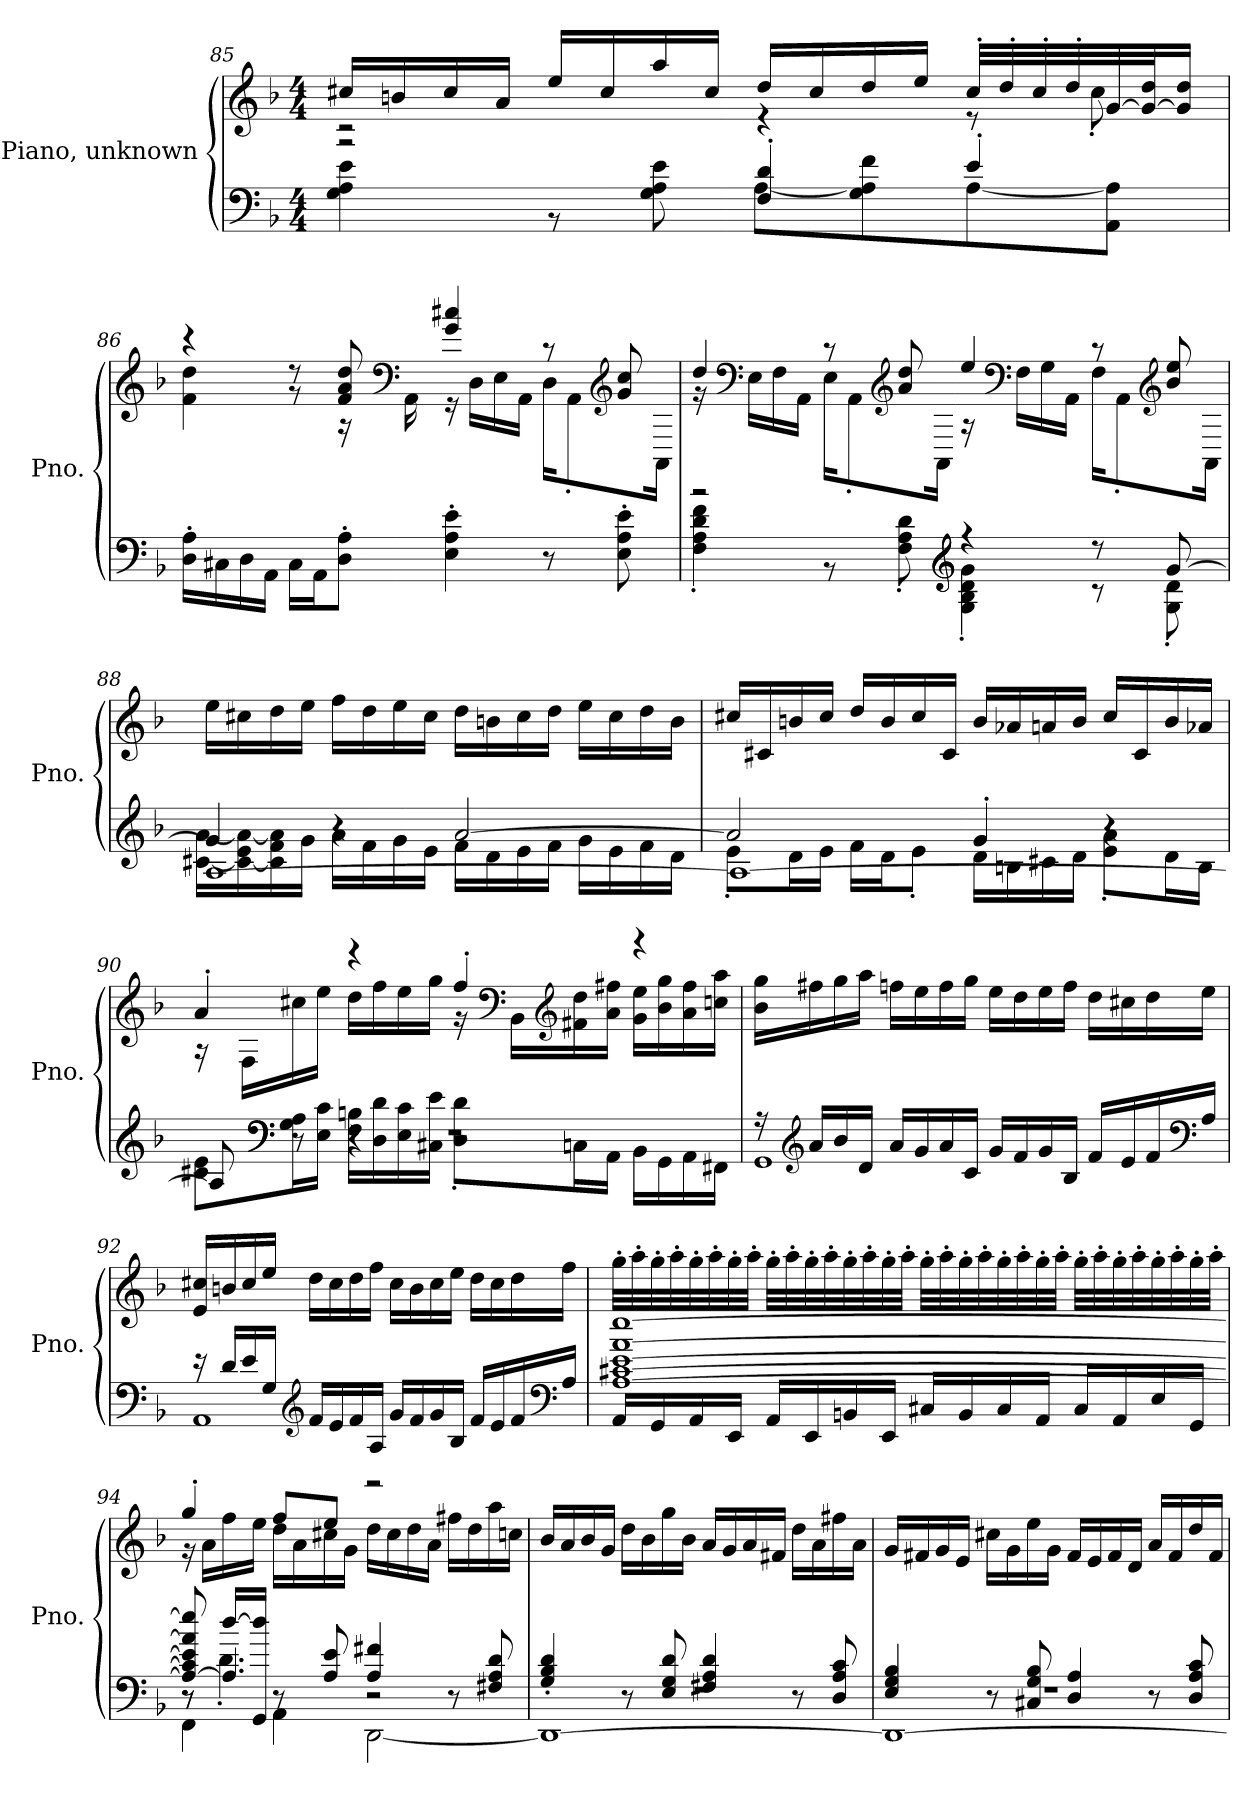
**kern	**kern
*part1	*part1
*staff2	*staff1
*I"Piano, unknown	*
*I'Pno.	*
!!LO:LB:g=z
*clefF4	*clefG2
*k[b-]	*k[b-]
*M4/4	*M4/4
=85	=85
*^	*^
2r	4G\ 4A\ 4e\	16cc#X/LL	2r
.	.	16bn/	.
.	.	16cc#/	.
.	.	16a/JJ	.
.	8r	16ee/LL	.
.	.	16cc#/	.
.	8G\ 8A\ 8e\	16aa/	.
.	.	16cc#/JJ	.
4F/' 4d/'	[8A\L	16dd/LL	4r
.	.	16cc#/	.
.	8G\ 8A\] 8f\	16dd/	.
.	.	16ee/JJ	.
4e'/	[8A\	32cc#'/LLL	8r
.	.	32dd'/	.
.	.	32cc#'/	.
.	.	32dd'/	.
.	8AA\ 8A\]J	[32g/	8cc#'\
.	.	32g/_ 32dd/J	.
.	.	16g/] 16dd/JJ	.
*v	*v	*	*
=86	=86	=86
16D\' 16A\'LL	4r	4f\ 4dd\
16C#X\	.	.
16D\	.	.
16AA\JJ	.	.
16C#\LL	8r	8r
16AA\J	.	.
8D\' 8A\'J	8f/ 8a/ 8dd/	16r
*	*clefF4	*
.	.	16AA\
4E\' 4A\' 4e\'	4g/ 4cc#X/	16r
.	.	16D\LL
.	.	16E\
.	.	16AA\JJ
8r	8r	16D\KL
.	.	8AA'\
*	*clefG2	*
8E\' 8A\' 8e\'	8g/ 8cc#/	.
.	.	16AA\Jk
!!LO:PB:g=z	!!
=87	=87	=87
*^	*	*
2r	4F\' 4A\' 4d\' 4f\'	4dd/	16r
*	*	*clefF4	*
.	.	.	16E\LL
.	.	.	16F\
.	.	.	16AA\JJ
.	8r	8r	16E\KL
.	.	.	8AA'\
*	*	*clefG2	*
.	8F\' 8A\' 8d\'	8a/ 8dd/	.
.	.	.	16AA\Jk
*clefG2	*	*	*
4r	4G\' 4B-\' 4d\' 4g\'	4ee/	16r
*	*	*clefF4	*
.	.	.	16F\LL
.	.	.	16G\
.	.	.	16AA\JJ
8r	8r	8r	16F\KL
.	.	.	8AA'\
*	*	*clefG2	*
[8g/	8G\' 8d\'	8b-/ 8ee/	.
.	.	.	16AA\Jk
*	*	*v	*v
=88	=88	=88
*	*^	*
4g/]	[16c#X\ [16a\LL	[1A	16ee\LL
.	16c#\_ 16e\ 16a\_	.	16cc#X\
.	16c#\] 16f\ 16a\]	.	16dd\
.	16g\JJ	.	16ee\JJ
4r	16a\LL	.	16ff\LL
.	16f\	.	16dd\
.	16g\	.	16ee\
.	16e\JJ	.	16cc#\JJ
[2a/	16f\LL	.	16dd\LL
.	16d\	.	16bn\
.	16e\	.	16cc#\
.	16f\JJ	.	16dd\JJ
.	16g\LL	.	16ee\LL
.	16e\	.	16cc#\
.	16f\	.	16dd\
.	16d\JJ	.	16b\JJ
!!LO:LB:g=z
=89	=89	=89	=89
2a/]	8e'\L	1A_	16cc#X/LL
.	.	.	16c#X/
.	16d\L	.	16bn/
.	16e\JJ	.	16cc#/JJ
.	16f\LL	.	16dd/LL
.	16d\J	.	16b/
.	8e'\J	.	16cc#/
.	.	.	16c#/JJ
4g'/	16d\LL	.	16b/LL
.	16Bn\	.	16a-X/
.	16c#X\	.	16an/
.	16d\JJ	.	16b/JJ
4r	8e\' 8a\'L	.	16cc#/LL
.	.	.	16c#/
.	16d\L	.	16b/
.	16B\JJ	.	16a-X/JJ
!!LO:LB:g=z
=90	=90	=90	=90
*	*	*	*^
1r	8c#X\ 8e\L	8A/]	4a'/	16r
.	.	.	.	16F\LL
*clefF4	*	*	*	*
.	16G\ 16A\L	8r	.	16cc#X\
.	16E\ 16c#\JJ	.	.	16ee\JJ
.	16F\ 16Bn\LL	4r	4r	16dd\LL
.	16D\ 16d\	.	.	16ff\
.	16E\ 16c#\	.	.	16ee\
.	16C#X\ 16e\JJ	.	.	16gg\JJ
.	8D\' 8d\'L	2r	4ff'/	16r
*	*	*	*clefF4	*
.	.	.	.	16BB-\LL
*	*	*	*clefG2	*
.	16Cn\L	.	.	16f#X\ 16dd\
.	16AA\JJ	.	.	16a\ 16ff#X\JJ
.	16BB-\LL	.	4r	16g\ 16ee\LL
.	16GG\	.	.	16b-\ 16gg\
.	16AA\	.	.	16a\ 16ff#\
.	16FF#X\JJ	.	.	16ccn\ 16aa\JJ
*	*v	*v	*	*
*	*	*v	*v
!!LO:LB:g=z
=91	=91	=91
16r	1GG	16b-\ 16gg\LL
*clefG2	*	*
16a/LL	.	16ff#X\
16b-/	.	16gg\
16d/JJ	.	16aa\JJ
16a/LL	.	16ffn\LL
16g/	.	16ee\
16a/	.	16ff\
16c/JJ	.	16gg\JJ
16g/LL	.	16ee\LL
16f/	.	16dd\
16g/	.	16ee\
16B-/JJ	.	16ff\JJ
16f/LL	.	16dd\LL
16e/	.	16cc#X\
16f/	.	16dd\
*clefF4	*	*
16A/JJ	.	16ee\JJ
=92	=92	=92
16r	1AA	16e/ 16cc#X/LL
16d/LL	.	16bn/
16e/	.	16cc#/
16G/JJ	.	16ee/JJ
*clefG2	*	*
16f/LL	.	16dd\LL
16e/	.	16cc#\
16f/	.	16dd\
16A/JJ	.	16ff\JJ
16g/LL	.	16cc#\LL
16f/	.	16b\
16g/	.	16cc#\
16B-/JJ	.	16ee\JJ
16f/LL	.	16dd\LL
16e/	.	16cc#\
16f/	.	16dd\
*clefF4	*	*
16A/JJ	.	16ff\JJ
!!LO:LB:g=z
=93	=93	=93
[1A [1c#X [1e [1a [1ee	16AA/LL	32gg'\LLL
.	.	32aa'\
.	16GG/	32gg'\
.	.	32aa'\
.	16AA/	32gg'\
.	.	32aa'\
.	16EE/JJ	32gg'\
.	.	32aa'\JJJ
.	16AA/LL	32gg'\LLL
.	.	32aa'\
.	16EE/	32gg'\
.	.	32aa'\
.	16BBn/	32gg'\
.	.	32aa'\
.	16EE/JJ	32gg'\
.	.	32aa'\JJJ
.	16C#X/LL	32gg'\LLL
.	.	32aa'\
.	16BB/	32gg'\
.	.	32aa'\
.	16C#/	32gg'\
.	.	32aa'\
.	16AA/JJ	32gg'\
.	.	32aa'\JJJ
.	16C#/LL	32gg'\LLL
.	.	32aa'\
.	16AA/	32gg'\
.	.	32aa'\
.	16E/	32gg'\
.	.	32aa'\
.	16GG/JJ	32gg'\
.	.	32aa'\JJJ
!!LO:LB:g=z
=94	=94	=94
*^	*^	*^
8A/_ 8c#/] 8e/] 8a/] 8ee/]	8r	8r	4FF\	4gg'/	16r
.	.	.	.	.	16a\LL
4.A/]	4.d'\	[16dd/LL	.	.	16ff\
.	.	16GG/ 16dd/]JJ	.	.	16ee\JJ
.	.	8r	4AA\	8ff/L	16dd\LL
.	.	.	.	.	16a\
.	.	8A/ 8e/	.	8ee/J	16cc#X\
.	.	.	.	.	16g\JJ
2r	2r	4A/ 4f#X/	[2DD\	2r	16dd\LL
.	.	.	.	.	16cc#\
.	.	.	.	.	16dd\
.	.	.	.	.	16a\JJ
.	.	8r	.	.	16ff#X\LL
.	.	.	.	.	16dd\
.	.	8F#X/ 8A/ 8d/	.	.	16aa\
.	.	.	.	.	16ccn\JJ
*	*	*v	*v	*	*
*	*	*	*v	*v
=95	=95	=95	=95
1r	4G/' 4B-/' 4d/'	1DD_	16b-/LL
.	.	.	16a/
.	.	.	16b-/
.	.	.	16g/JJ
.	8r	.	16dd\LL
.	.	.	16b-\
.	8E/ 8G/ 8d/	.	16gg\
.	.	.	16b-\JJ
.	4F#X/ 4A/ 4d/	.	16a/LL
.	.	.	16g/
.	.	.	16a/
.	.	.	16f#X/JJ
.	8r	.	16dd\LL
.	.	.	16a\
.	8D/ 8A/ 8c/	.	16ff#X\
.	.	.	16a\JJ
!!LO:PB:g=z
=96	=96	=96	=96
1r	4E/ 4G/ 4B-/	1DD_	16g/LL
.	.	.	16f#X/
.	.	.	16g/
.	.	.	16e/JJ
.	8r	.	16cc#X\LL
.	.	.	16g\
.	8C#X/ 8G/ 8B-/	.	16ee\
.	.	.	16g\JJ
.	4D/ 4A/	.	16f#/LL
.	.	.	16e/
.	.	.	16f#/
.	.	.	16d/JJ
.	8r	.	16a/LL
.	.	.	16f#/
.	8D/ 8A/ 8c/	.	16dd/
.	.	.	16f#/JJ
*v	*v	*v	*
=	=
*-	*-
